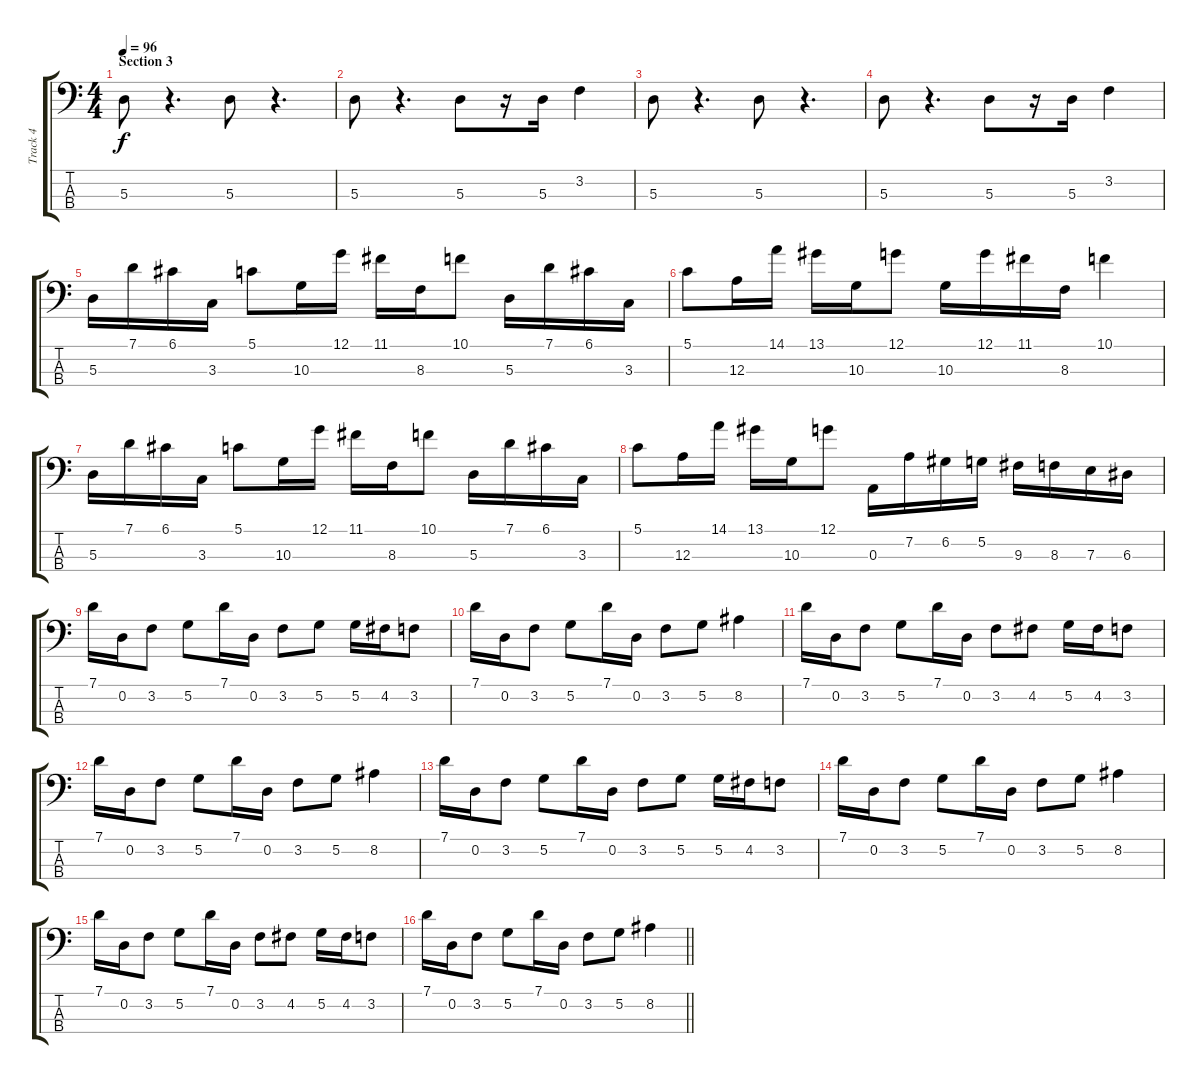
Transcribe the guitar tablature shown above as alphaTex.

\track ("Track 4" "Track 4") {instrument electricbassfinger}
\staff {score tabs}
\tuning (G2 D2 A1 E1) {hide}
\ts (4 4)
\section ("" "Section 3")
\tempo 96
\clef f4
\ks c
5.3.8{dy f} r.4{d} 5.3.8 r.4{d} |
5.3.8 r.4{d} 5.3.8 r.16 5.3.16 3.2.4 |
5.3.8 r.4{d} 5.3.8 r.4{d} |
5.3.8 r.4{d} 5.3.8 r.16 5.3.16 3.2.4 |
5.3.16 7.1.16 6.1.16 3.3.16 5.1.8 10.3.16 12.1.16 11.1.16 8.3.16 10.1.8 5.3.16 7.1.16 6.1.16 3.3.16 |
5.1.8 12.3.16 14.1.16 13.1.16 10.3.16 12.1.8 10.3.16 12.1.16 11.1.16 8.3.16 10.1.4 |
5.3.16 7.1.16 6.1.16 3.3.16 5.1.8 10.3.16 12.1.16 11.1.16 8.3.16 10.1.8 5.3.16 7.1.16 6.1.16 3.3.16 |
5.1.8 12.3.16 14.1.16 13.1.16 10.3.16 12.1.8 0.3.16 7.2.16 6.2.16 5.2.16 9.3.16 8.3.16 7.3.16 6.3.16 |
7.1.16 0.2.16 3.2.8 5.2.8 7.1.16 0.2.16 3.2.8 5.2.8 5.2.16 4.2.16 3.2.8 |
7.1.16 0.2.16 3.2.8 5.2.8 7.1.16 0.2.16 3.2.8 5.2.8 8.2.4 |
7.1.16 0.2.16 3.2.8 5.2.8 7.1.16 0.2.16 3.2.8 4.2.8 5.2.16 4.2.16 3.2.8 |
7.1.16 0.2.16 3.2.8 5.2.8 7.1.16 0.2.16 3.2.8 5.2.8 8.2.4 |
7.1.16 0.2.16 3.2.8 5.2.8 7.1.16 0.2.16 3.2.8 5.2.8 5.2.16 4.2.16 3.2.8 |
7.1.16 0.2.16 3.2.8 5.2.8 7.1.16 0.2.16 3.2.8 5.2.8 8.2.4 |
7.1.16 0.2.16 3.2.8 5.2.8 7.1.16 0.2.16 3.2.8 4.2.8 5.2.16 4.2.16 3.2.8 |
\barLineRight lightlight
7.1.16 0.2.16 3.2.8 5.2.8 7.1.16 0.2.16 3.2.8 5.2.8 8.2.4
